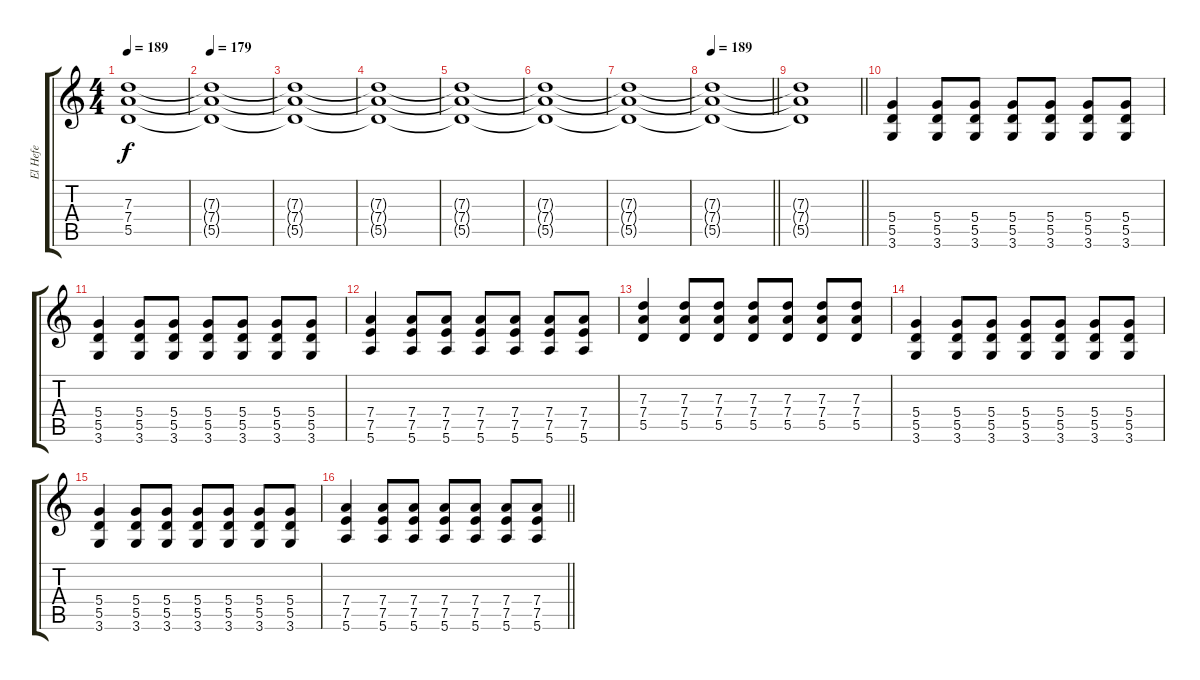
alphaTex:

\track ("El Hefe" "El Hefe") {instrument distortionguitar}
\staff {score tabs}
\tuning (E4 B3 G3 D3 A2 E2) {hide}
\ts (4 4)
\tempo 189
\clef g2
\ks c
(7.3{t} 7.4{t} 5.5{t}).1{dy f} |
\tempo 179
(7.3{t} 7.4{t} 5.5{t}).1 |
(7.3{t} 7.4{t} 5.5{t}).1 |
(7.3{t} 7.4{t} 5.5{t}).1 |
(7.3{t} 7.4{t} 5.5{t}).1 |
(7.3{t} 7.4{t} 5.5{t}).1 |
(7.3{t} 7.4{t} 5.5{t}).1 |
\tempo 189
\barLineRight lightlight
(7.3{t} 7.4{t} 5.5{t}).1 |
\barLineRight lightlight
(7.3{t} 7.4{t} 5.5{t}).1 |
\section ("" "")
(5.4 5.5 3.6).4 (5.4 5.5 3.6).8 (5.4 5.5 3.6).8 (5.4 5.5 3.6).8 (5.4 5.5 3.6).8 (5.4 5.5 3.6).8 (5.4 5.5 3.6).8 |
(5.4 5.5 3.6).4 (5.4 5.5 3.6).8 (5.4 5.5 3.6).8 (5.4 5.5 3.6).8 (5.4 5.5 3.6).8 (5.4 5.5 3.6).8 (5.4 5.5 3.6).8 |
(7.4 7.5 5.6).4 (7.4 7.5 5.6).8 (7.4 7.5 5.6).8 (7.4 7.5 5.6).8 (7.4 7.5 5.6).8 (7.4 7.5 5.6).8 (7.4 7.5 5.6).8 |
(7.3 7.4 5.5).4 (7.3 7.4 5.5).8 (7.3 7.4 5.5).8 (7.3 7.4 5.5).8 (7.3 7.4 5.5).8 (7.3 7.4 5.5).8 (7.3 7.4 5.5).8 |
(5.4 5.5 3.6).4 (5.4 5.5 3.6).8 (5.4 5.5 3.6).8 (5.4 5.5 3.6).8 (5.4 5.5 3.6).8 (5.4 5.5 3.6).8 (5.4 5.5 3.6).8 |
(5.4 5.5 3.6).4 (5.4 5.5 3.6).8 (5.4 5.5 3.6).8 (5.4 5.5 3.6).8 (5.4 5.5 3.6).8 (5.4 5.5 3.6).8 (5.4 5.5 3.6).8 |
\barLineRight lightlight
(7.4 7.5 5.6).4 (7.4 7.5 5.6).8 (7.4 7.5 5.6).8 (7.4 7.5 5.6).8 (7.4 7.5 5.6).8 (7.4 7.5 5.6).8 (7.4 7.5 5.6).8
